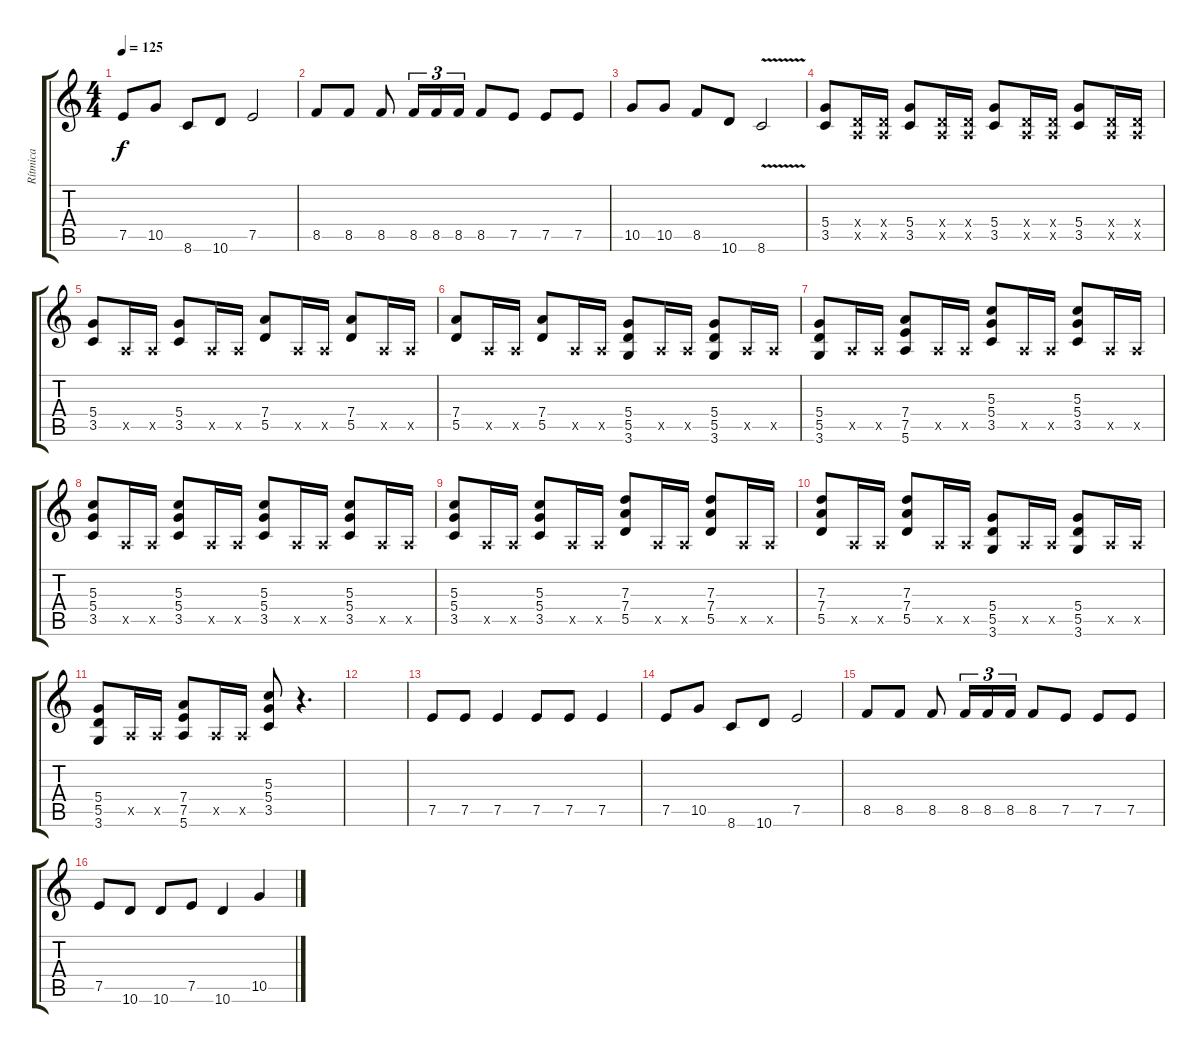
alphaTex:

\track ("Rítmica" "Rítmica") {instrument overdrivenguitar}
\staff {score tabs}
\tuning (E4 B3 G3 D3 A2 E2) {hide}
\ts (4 4)
\tempo 125
\clef g2
\ks c
7.5.8{dy f} 10.5.8 8.6.8 10.6.8 7.5.2 |
8.5.8 8.5.8 8.5.8 8.5.16{tu (3 2)} 8.5.16{tu (3 2)} 8.5.16{tu (3 2)} 8.5.8 7.5.8 7.5.8 7.5.8 |
10.5.8 10.5.8 8.5.8 10.6.8 8.6{v}.2 |
(5.4 3.5).8{volume 10} (0.4{x} 0.5{x}).16 (0.4{x} 0.5{x}).16 (5.4 3.5).8 (0.4{x} 0.5{x}).16 (0.4{x} 0.5{x}).16 (5.4 3.5).8 (0.4{x} 0.5{x}).16 (0.4{x} 0.5{x}).16 (5.4 3.5).8 (0.4{x} 0.5{x}).16 (0.4{x} 0.5{x}).16 |
(5.4 3.5).8 0.5{x}.16 0.5{x}.16 (5.4 3.5).8 0.5{x}.16 0.5{x}.16 (7.4 5.5).8 0.5{x}.16 0.5{x}.16 (7.4 5.5).8 0.5{x}.16 0.5{x}.16 |
(7.4 5.5).8 0.5{x}.16 0.5{x}.16 (7.4 5.5).8 0.5{x}.16 0.5{x}.16 (5.4 5.5 3.6).8 0.5{x}.16 0.5{x}.16 (5.4 5.5 3.6).8 0.5{x}.16 0.5{x}.16 |
(5.4 5.5 3.6).8 0.5{x}.16 0.5{x}.16 (7.4 7.5 5.6).8 0.5{x}.16 0.5{x}.16 (5.3 5.4 3.5).8 0.5{x}.16 0.5{x}.16 (5.3 5.4 3.5).8 0.5{x}.16 0.5{x}.16 |
(5.3 5.4 3.5).8 0.5{x}.16 0.5{x}.16 (5.3 5.4 3.5).8 0.5{x}.16 0.5{x}.16 (5.3 5.4 3.5).8 0.5{x}.16 0.5{x}.16 (5.3 5.4 3.5).8 0.5{x}.16 0.5{x}.16 |
(5.3 5.4 3.5).8 0.5{x}.16 0.5{x}.16 (5.3 5.4 3.5).8 0.5{x}.16 0.5{x}.16 (7.3 7.4 5.5).8 0.5{x}.16 0.5{x}.16 (7.3 7.4 5.5).8 0.5{x}.16 0.5{x}.16 |
(7.3 7.4 5.5).8 0.5{x}.16 0.5{x}.16 (7.3 7.4 5.5).8 0.5{x}.16 0.5{x}.16 (5.4 5.5 3.6).8 0.5{x}.16 0.5{x}.16 (5.4 5.5 3.6).8 0.5{x}.16 0.5{x}.16 |
(5.4 5.5 3.6).8 0.5{x}.16 0.5{x}.16 (7.4 7.5 5.6).8 0.5{x}.16 0.5{x}.16 (5.3 5.4 3.5).8 r.4{d} |
|
7.5.8{volume 16} 7.5.8 7.5.4 7.5.8 7.5.8 7.5.4 |
7.5.8 10.5.8 8.6.8 10.6.8 7.5.2 |
8.5.8 8.5.8 8.5.8 8.5.16{tu (3 2)} 8.5.16{tu (3 2)} 8.5.16{tu (3 2)} 8.5.8 7.5.8 7.5.8 7.5.8 |
7.5.8 10.6.8 10.6.8 7.5.8 10.6.4 10.5.4
